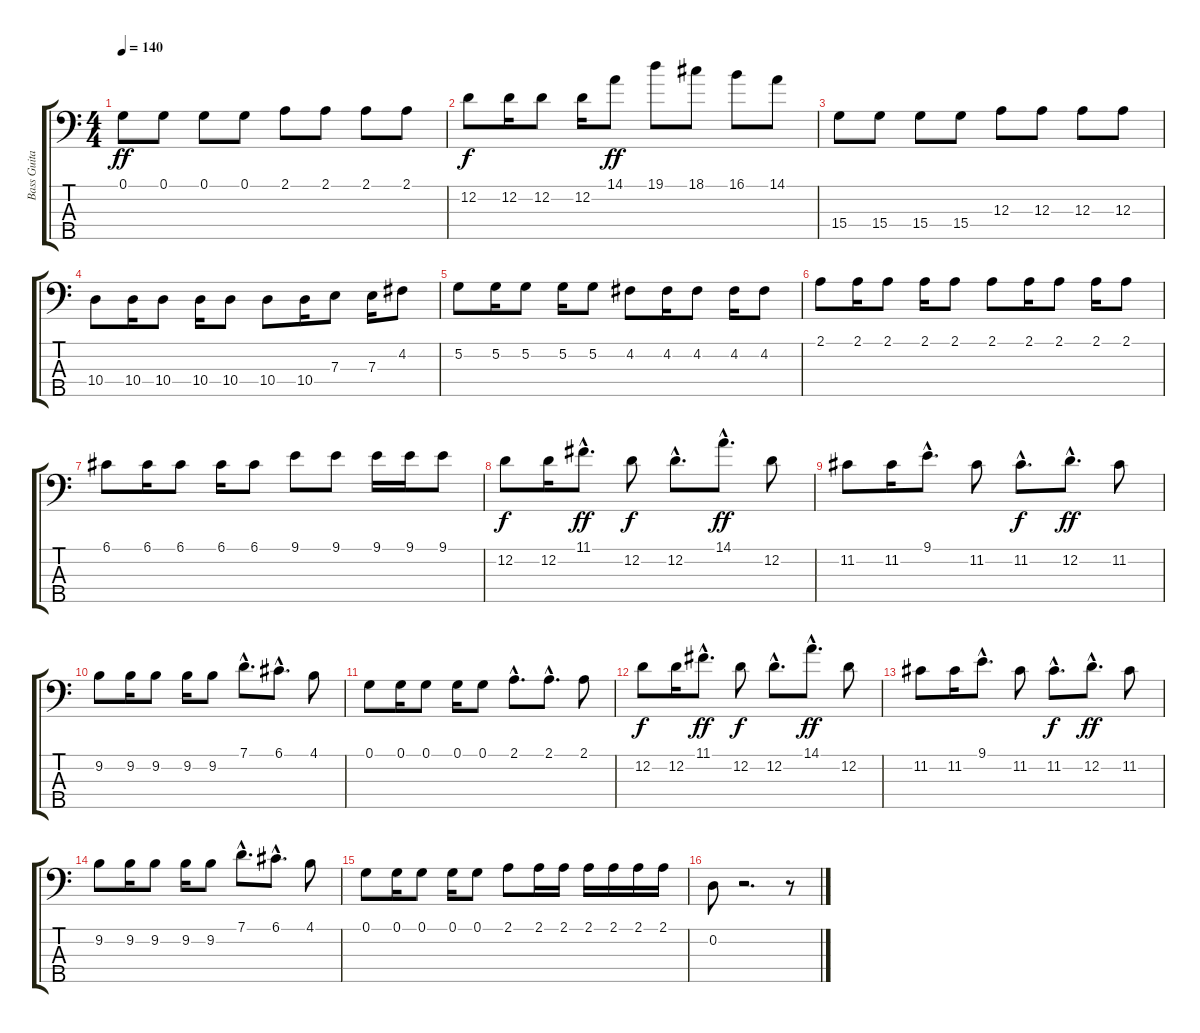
\track ("Bass Guitar" "Bass Guita") {instrument electricbassfinger}
\staff {score tabs}
\tuning (G2 D2 A1 E1 B0) {hide}
\ts (4 4)
\tempo 140
\clef f4
\ks c
0.1.8{dy ff} 0.1.8 0.1.8 0.1.8 2.1.8 2.1.8 2.1.8 2.1.8 |
12.2.8{dy f} 12.2.16 12.2.8 12.2.16 14.1.8{dy ff} 19.1.8 18.1.8 16.1.8 14.1.8 |
15.4.8 15.4.8 15.4.8 15.4.8 12.3.8 12.3.8 12.3.8 12.3.8 |
10.4.8 10.4.16 10.4.8 10.4.16 10.4.8 10.4.8 10.4.16 7.3.8 7.3.16 4.2.8 |
5.2.8 5.2.16 5.2.8 5.2.16 5.2.8 4.2.8 4.2.16 4.2.8 4.2.16 4.2.8 |
2.1.8 2.1.16 2.1.8 2.1.16 2.1.8 2.1.8 2.1.16 2.1.8 2.1.16 2.1.8 |
6.1.8 6.1.16 6.1.8 6.1.16 6.1.8 9.1.8 9.1.8 9.1.16 9.1.16 9.1.8 |
12.2.8{dy f} 12.2.16 11.1{hac}.8{d dy ff} 12.2.8{dy f} 12.2{hac}.8{d} 14.1{hac}.8{d dy ff} 12.2.8 |
11.2.8 11.2.16 9.1{hac}.8{d} 11.2.8 11.2{hac}.8{d dy f} 12.2{hac}.8{d dy ff} 11.2.8 |
9.2.8 9.2.16 9.2.8 9.2.16 9.2.8 7.1{hac}.8{d} 6.1{hac}.8{d} 4.1.8 |
0.1.8 0.1.16 0.1.8 0.1.16 0.1.8 2.1{hac}.8{d} 2.1{hac}.8{d} 2.1.8 |
12.2.8{dy f} 12.2.16 11.1{hac}.8{d dy ff} 12.2.8{dy f} 12.2{hac}.8{d} 14.1{hac}.8{d dy ff} 12.2.8 |
11.2.8 11.2.16 9.1{hac}.8{d} 11.2.8 11.2{hac}.8{d dy f} 12.2{hac}.8{d dy ff} 11.2.8 |
9.2.8 9.2.16 9.2.8 9.2.16 9.2.8 7.1{hac}.8{d} 6.1{hac}.8{d} 4.1.8 |
0.1.8 0.1.16 0.1.8 0.1.16 0.1.8 2.1.8 2.1.16 2.1.16 2.1.16 2.1.16 2.1.16 2.1.16 |
0.2.8 r.2{d} r.8
